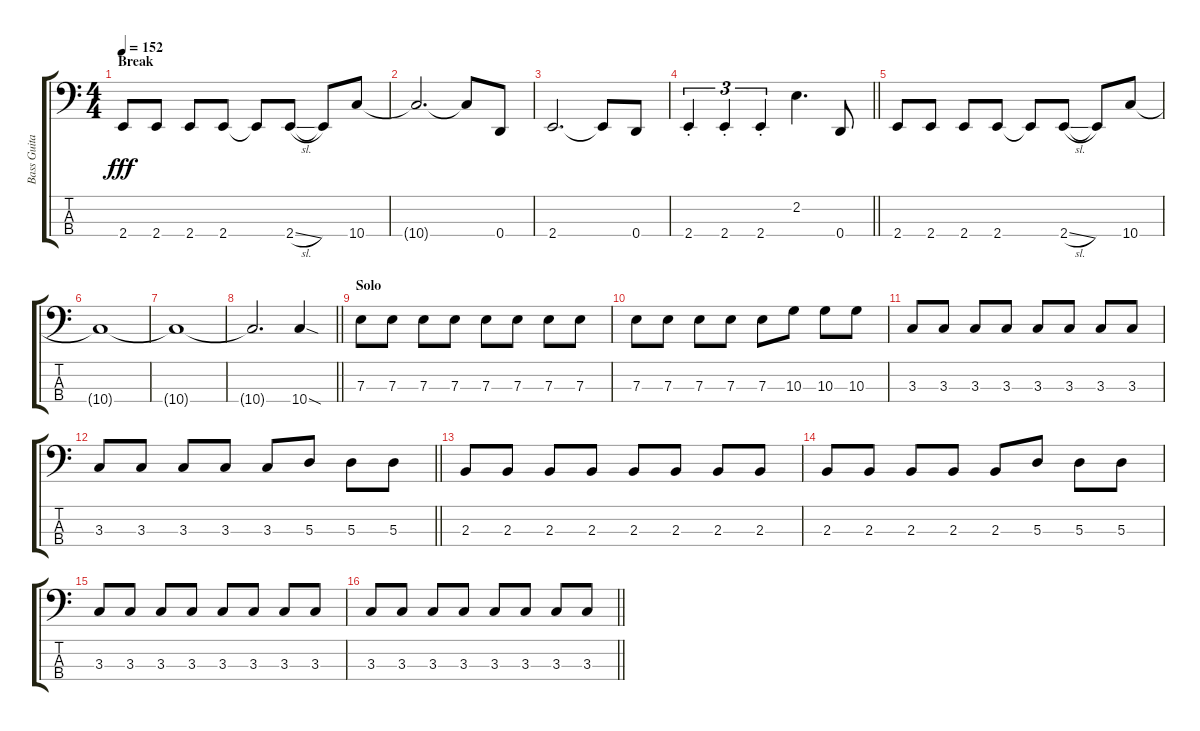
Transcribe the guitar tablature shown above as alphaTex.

\track ("Bass Guitar" "Bass Guita") {instrument electricbasspick}
\staff {score tabs}
\tuning (G2 D2 A1 D1) {hide}
\ts (4 4)
\section ("" "Break")
\tempo 152
\clef f4
\ks c
2.4.8{dy fff} 2.4.8 2.4.8 2.4.8 2.4{t}.8 2.4{sl}.8 2.4{t}.8 10.4.8 |
10.4{t}.2{d} 10.4{t}.8 0.4.8 |
2.4.2{d} 2.4{t}.8 0.4.8 |
\barLineRight lightlight
2.4{st}.4{tu (3 2)} 2.4{st}.4{tu (3 2)} 2.4{st}.4{tu (3 2)} 2.2.4{d} 0.4.8 |
2.4.8 2.4.8 2.4.8 2.4.8 2.4{t}.8 2.4{sl}.8 2.4{t}.8 10.4.8 |
10.4{t}.1 |
10.4{t}.1 |
\barLineRight lightlight
10.4{t}.2{d} 10.4{sod}.4 |
\section ("" "Solo")
7.3.8 7.3.8 7.3.8 7.3.8 7.3.8 7.3.8 7.3.8 7.3.8 |
7.3.8 7.3.8 7.3.8 7.3.8 7.3.8 10.3.8 10.3.8 10.3.8 |
3.3.8 3.3.8 3.3.8 3.3.8 3.3.8 3.3.8 3.3.8 3.3.8 |
\barLineRight lightlight
3.3.8 3.3.8 3.3.8 3.3.8 3.3.8 5.3.8 5.3.8 5.3.8 |
2.3.8 2.3.8 2.3.8 2.3.8 2.3.8 2.3.8 2.3.8 2.3.8 |
2.3.8 2.3.8 2.3.8 2.3.8 2.3.8 5.3.8 5.3.8 5.3.8 |
3.3.8 3.3.8 3.3.8 3.3.8 3.3.8 3.3.8 3.3.8 3.3.8 |
\barLineRight lightlight
3.3.8 3.3.8 3.3.8 3.3.8 3.3.8 3.3.8 3.3.8 3.3.8
